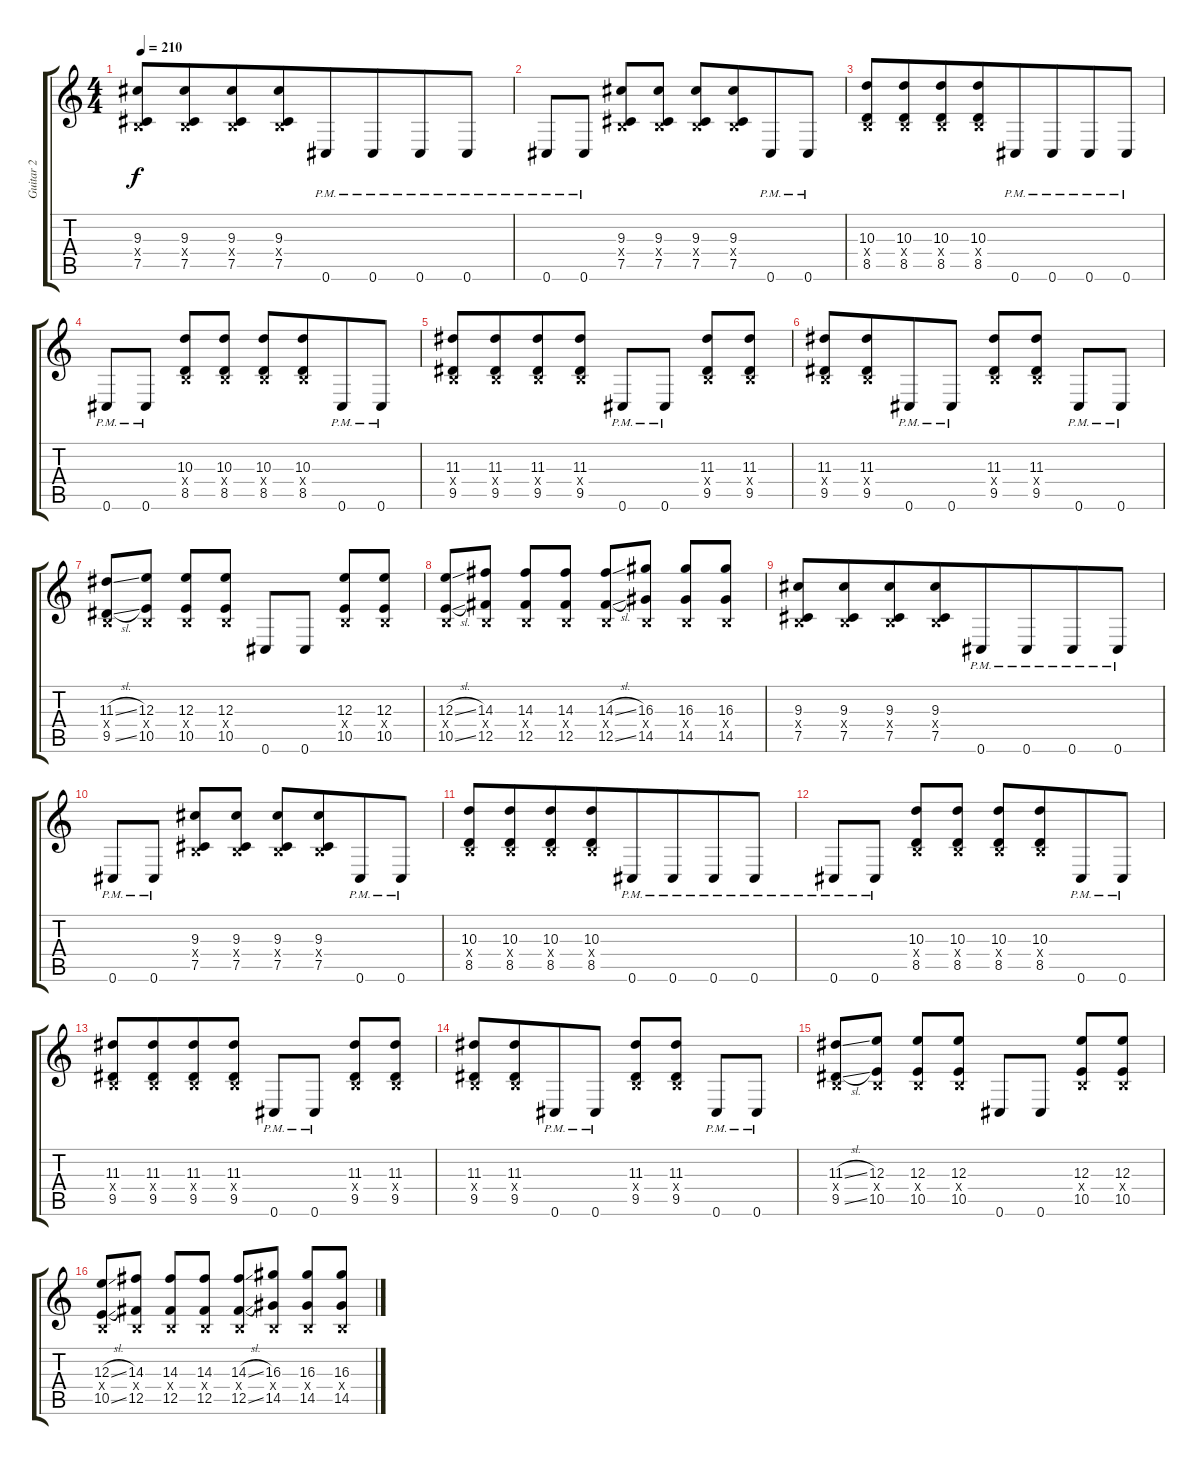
\track ("Guitar 2" "Guitar 2") {instrument distortionguitar}
\staff {score tabs}
\tuning (Db4 Ab3 E3 B2 Gb2 Db2) {hide}
\ts (4 4)
\tempo 210
\clef g2
\ks c
(9.3 0.4{x} 7.5).8{dy f beam merge} (9.3 0.4{x} 7.5).8{beam merge} (9.3 0.4{x} 7.5).8 (9.3 0.4{x} 7.5).8{beam merge} 0.6{pm}.8{beam merge} 0.6{pm}.8{beam merge} 0.6{pm}.8 0.6{pm}.8 |
0.6{pm}.8{beam merge} 0.6{pm}.8 (9.3 0.4{x} 7.5).8 (9.3 0.4{x} 7.5).8 (9.3 0.4{x} 7.5).8{beam merge} (9.3 0.4{x} 7.5).8{beam merge} 0.6{pm}.8 0.6{pm}.8 |
(10.3 0.4{x} 8.5).8{beam merge} (10.3 0.4{x} 8.5).8{beam merge} (10.3 0.4{x} 8.5).8 (10.3 0.4{x} 8.5).8{beam merge} 0.6{pm}.8{beam merge} 0.6{pm}.8{beam merge} 0.6{pm}.8 0.6{pm}.8 |
0.6{pm}.8{beam merge} 0.6{pm}.8 (10.3 0.4{x} 8.5).8 (10.3 0.4{x} 8.5).8 (10.3 0.4{x} 8.5).8{beam merge} (10.3 0.4{x} 8.5).8{beam merge} 0.6{pm}.8 0.6{pm}.8 |
(11.3 0.4{x} 9.5).8 (11.3 0.4{x} 9.5).8{beam merge} (11.3 0.4{x} 9.5).8 (11.3 0.4{x} 9.5).8 0.6{pm}.8{beam merge} 0.6{pm}.8 (11.3 0.4{x} 9.5).8{beam merge} (11.3 0.4{x} 9.5).8 |
(11.3 0.4{x} 9.5).8{beam merge} (11.3 0.4{x} 9.5).8{beam merge} 0.6{pm}.8 0.6{pm}.8 (11.3 0.4{x} 9.5).8 (11.3 0.4{x} 9.5).8 0.6{pm}.8 0.6{pm}.8 |
(11.3{sl} 0.4{x} 9.5{sl}).8 (12.3 0.4{x} 10.5).8 (12.3 0.4{x} 10.5).8 (12.3 0.4{x} 10.5).8 0.6.8 0.6.8 (12.3 0.4{x} 10.5).8{beam merge} (12.3 0.4{x} 10.5).8 |
(12.3{sl} 0.4{x} 10.5{sl}).8 (14.3 0.4{x} 12.5).8 (14.3 0.4{x} 12.5).8{beam merge} (14.3 0.4{x} 12.5).8 (14.3{sl} 0.4{x} 12.5{sl}).8 (16.3 0.4{x} 14.5).8 (16.3 0.4{x} 14.5).8 (16.3 0.4{x} 14.5).8 |
(9.3 0.4{x} 7.5).8{beam merge} (9.3 0.4{x} 7.5).8{beam merge} (9.3 0.4{x} 7.5).8 (9.3 0.4{x} 7.5).8{beam merge} 0.6{pm}.8{beam merge} 0.6{pm}.8{beam merge} 0.6{pm}.8 0.6{pm}.8 |
0.6{pm}.8{beam merge} 0.6{pm}.8 (9.3 0.4{x} 7.5).8 (9.3 0.4{x} 7.5).8 (9.3 0.4{x} 7.5).8{beam merge} (9.3 0.4{x} 7.5).8{beam merge} 0.6{pm}.8 0.6{pm}.8 |
(10.3 0.4{x} 8.5).8{beam merge} (10.3 0.4{x} 8.5).8{beam merge} (10.3 0.4{x} 8.5).8 (10.3 0.4{x} 8.5).8{beam merge} 0.6{pm}.8{beam merge} 0.6{pm}.8{beam merge} 0.6{pm}.8 0.6{pm}.8 |
0.6{pm}.8{beam merge} 0.6{pm}.8 (10.3 0.4{x} 8.5).8 (10.3 0.4{x} 8.5).8 (10.3 0.4{x} 8.5).8{beam merge} (10.3 0.4{x} 8.5).8{beam merge} 0.6{pm}.8 0.6{pm}.8 |
(11.3 0.4{x} 9.5).8 (11.3 0.4{x} 9.5).8{beam merge} (11.3 0.4{x} 9.5).8 (11.3 0.4{x} 9.5).8 0.6{pm}.8{beam merge} 0.6{pm}.8 (11.3 0.4{x} 9.5).8{beam merge} (11.3 0.4{x} 9.5).8 |
(11.3 0.4{x} 9.5).8{beam merge} (11.3 0.4{x} 9.5).8{beam merge} 0.6{pm}.8 0.6{pm}.8 (11.3 0.4{x} 9.5).8 (11.3 0.4{x} 9.5).8 0.6{pm}.8 0.6{pm}.8 |
(11.3{sl} 0.4{x} 9.5{sl}).8 (12.3 0.4{x} 10.5).8 (12.3 0.4{x} 10.5).8 (12.3 0.4{x} 10.5).8 0.6.8 0.6.8 (12.3 0.4{x} 10.5).8{beam merge} (12.3 0.4{x} 10.5).8 |
(12.3{sl} 0.4{x} 10.5{sl}).8 (14.3 0.4{x} 12.5).8 (14.3 0.4{x} 12.5).8{beam merge} (14.3 0.4{x} 12.5).8 (14.3{sl} 0.4{x} 12.5{sl}).8 (16.3 0.4{x} 14.5).8 (16.3 0.4{x} 14.5).8 (16.3 0.4{x} 14.5).8
